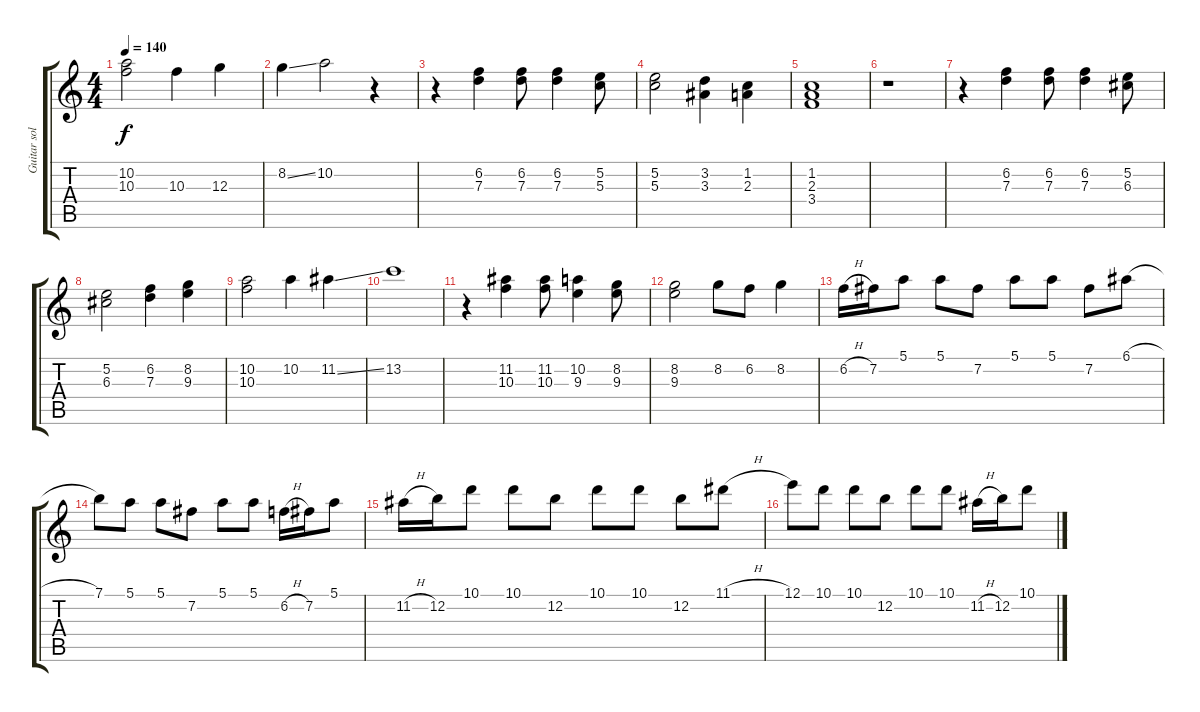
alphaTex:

\track ("Guitar solo" "Guitar sol") {instrument acousticguitarsteel}
\staff {score tabs}
\tuning (E4 B3 G3 D3 A2 E2) {hide}
\ts (4 4)
\tempo 140
\clef g2
\ks c
(10.2 10.3).2{dy f} 10.3.4 12.3.4 |
8.2{ss}.4 10.2.2 r.4 |
r.4 (6.2 7.3).4 (6.2 7.3).8 (6.2 7.3).4 (5.2 5.3).8 |
(5.2 5.3).2 (3.2 3.3).4 (1.2 2.3).4 |
(1.2 2.3 3.4).1 |
r.1 |
r.4 (6.2 7.3).4 (6.2 7.3).8 (6.2 7.3).4 (5.2 6.3).8 |
(5.2 6.3).2 (6.2 7.3).4 (8.2 9.3).4 |
(10.2 10.3).2 10.2.4 11.2{ss}.4 |
13.2.1 |
r.4 (11.2 10.3).4 (11.2 10.3).8 (10.2 9.3).4 (8.2 9.3).8 |
(8.2 9.3).2 8.2.8 6.2.8 8.2.4 |
6.2{h}.16 7.2.16 5.1.8 5.1.8 7.2.8 5.1.8 5.1.8 7.2.8 6.1{h}.8 |
7.1.8 5.1.8 5.1.8 7.2.8 5.1.8 5.1.8 6.2{h}.16 7.2.16 5.1.8 |
11.2{h}.16 12.2.16 10.1.8 10.1.8 12.2.8 10.1.8 10.1.8 12.2.8 11.1{h}.8 |
12.1.8 10.1.8 10.1.8 12.2.8 10.1.8 10.1.8 11.2{h}.16 12.2.16 10.1.8
